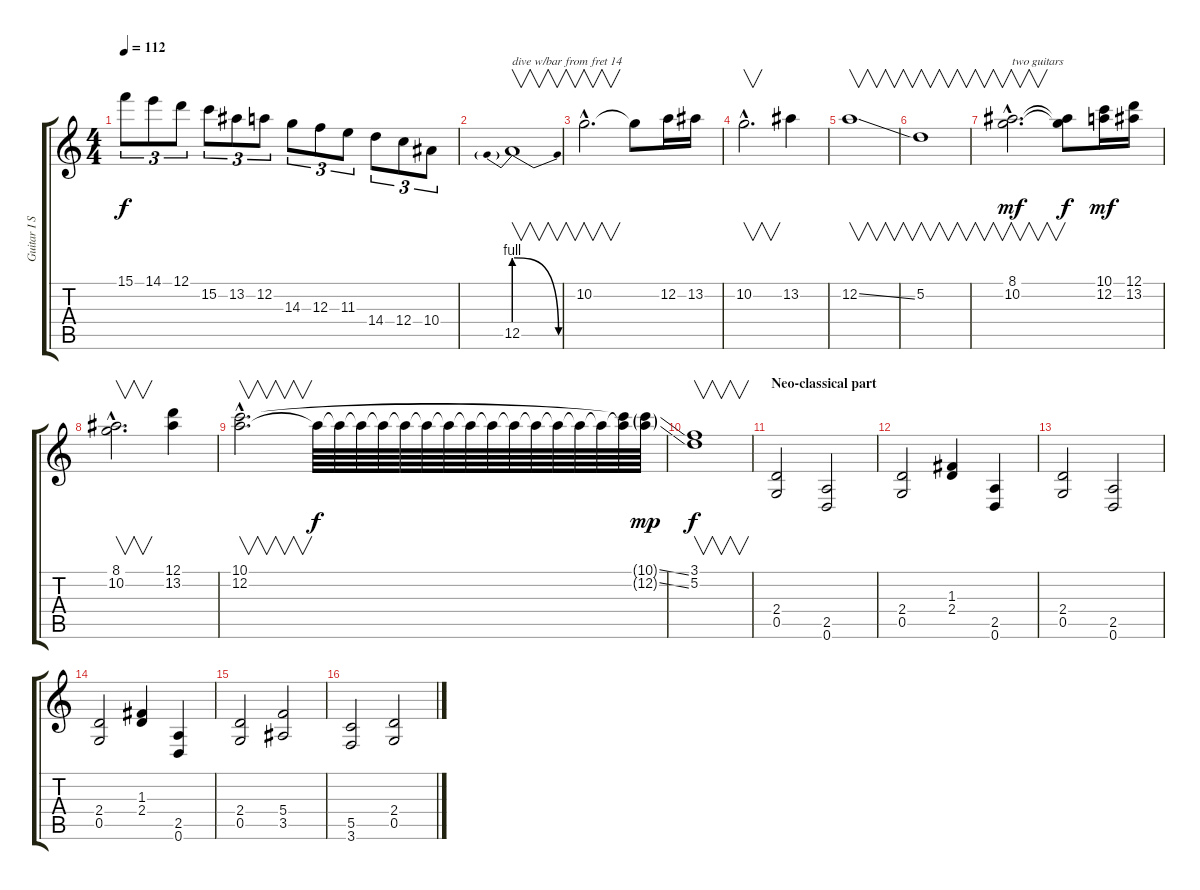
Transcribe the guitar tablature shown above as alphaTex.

\track ("Guitar I Samu" "Guitar I S") {instrument distortionguitar}
\staff {score tabs}
\tuning (D4 A3 F3 C3 G2 D2) {hide}
\ts (4 4)
\tempo 112
\clef g2
\ks c
15.1.8{tu (3 2) dy f} 14.1.8{tu (3 2)} 12.1.8{tu (3 2)} 15.2.8{tu (3 2)} 13.2.8{tu (3 2)} 12.2.8{tu (3 2)} 14.3.8{tu (3 2)} 12.3.8{tu (3 2)} 11.3.8{tu (3 2)} 14.4.8{tu (3 2)} 12.4.8{tu (3 2)} 10.4.8{tu (3 2)} |
12.5{be (prebendrelease 0 4 60 0)}.1{v txt "dive w/bar from fret 14"} |
10.2{hac}.2{v d} 10.2{t}.8 12.2.16 13.2.16 |
10.2{hac}.2{v d} 13.2.4 |
12.2{ss}.1{v} |
5.2.1{v} |
(8.1{hac} 10.2{hac}).2{v d txt "two guitars" dy mf} (8.1{t} 10.2{t}).8{dy f} (10.1 12.2).16{dy mf} (12.1 13.2).16 |
(8.1{hac} 10.2{hac}).2{v d} (12.1 13.2).4 |
(10.1{hac} 12.2{hac}).2{v d} 12.2{t}.64{dy f} 12.2{t}.64 12.2{t}.64 12.2{t}.64 12.2{t}.64 12.2{t}.64 12.2{t}.64 12.2{t}.64 12.2{t}.64 12.2{t}.64 12.2{t}.64 12.2{t}.64 12.2{t}.64 12.2{t}.64 (10.1{t} 12.2{t}).64 (10.1{ss g} 12.2{ss g}).64{dy mp} |
(3.1 5.2).1{v dy f} |
\section ("" "Neo-classical part")
(2.4 0.5).2{volume 14} (2.5 0.6).2 |
(2.4 0.5).2 (1.3 2.4).4 (2.5 0.6).4 |
(2.4 0.5).2 (2.5 0.6).2 |
(2.4 0.5).2 (1.3 2.4).4 (2.5 0.6).4 |
(2.4 0.5).2 (5.4 3.5).2 |
(5.5 3.6).2 (2.4 0.5).2
